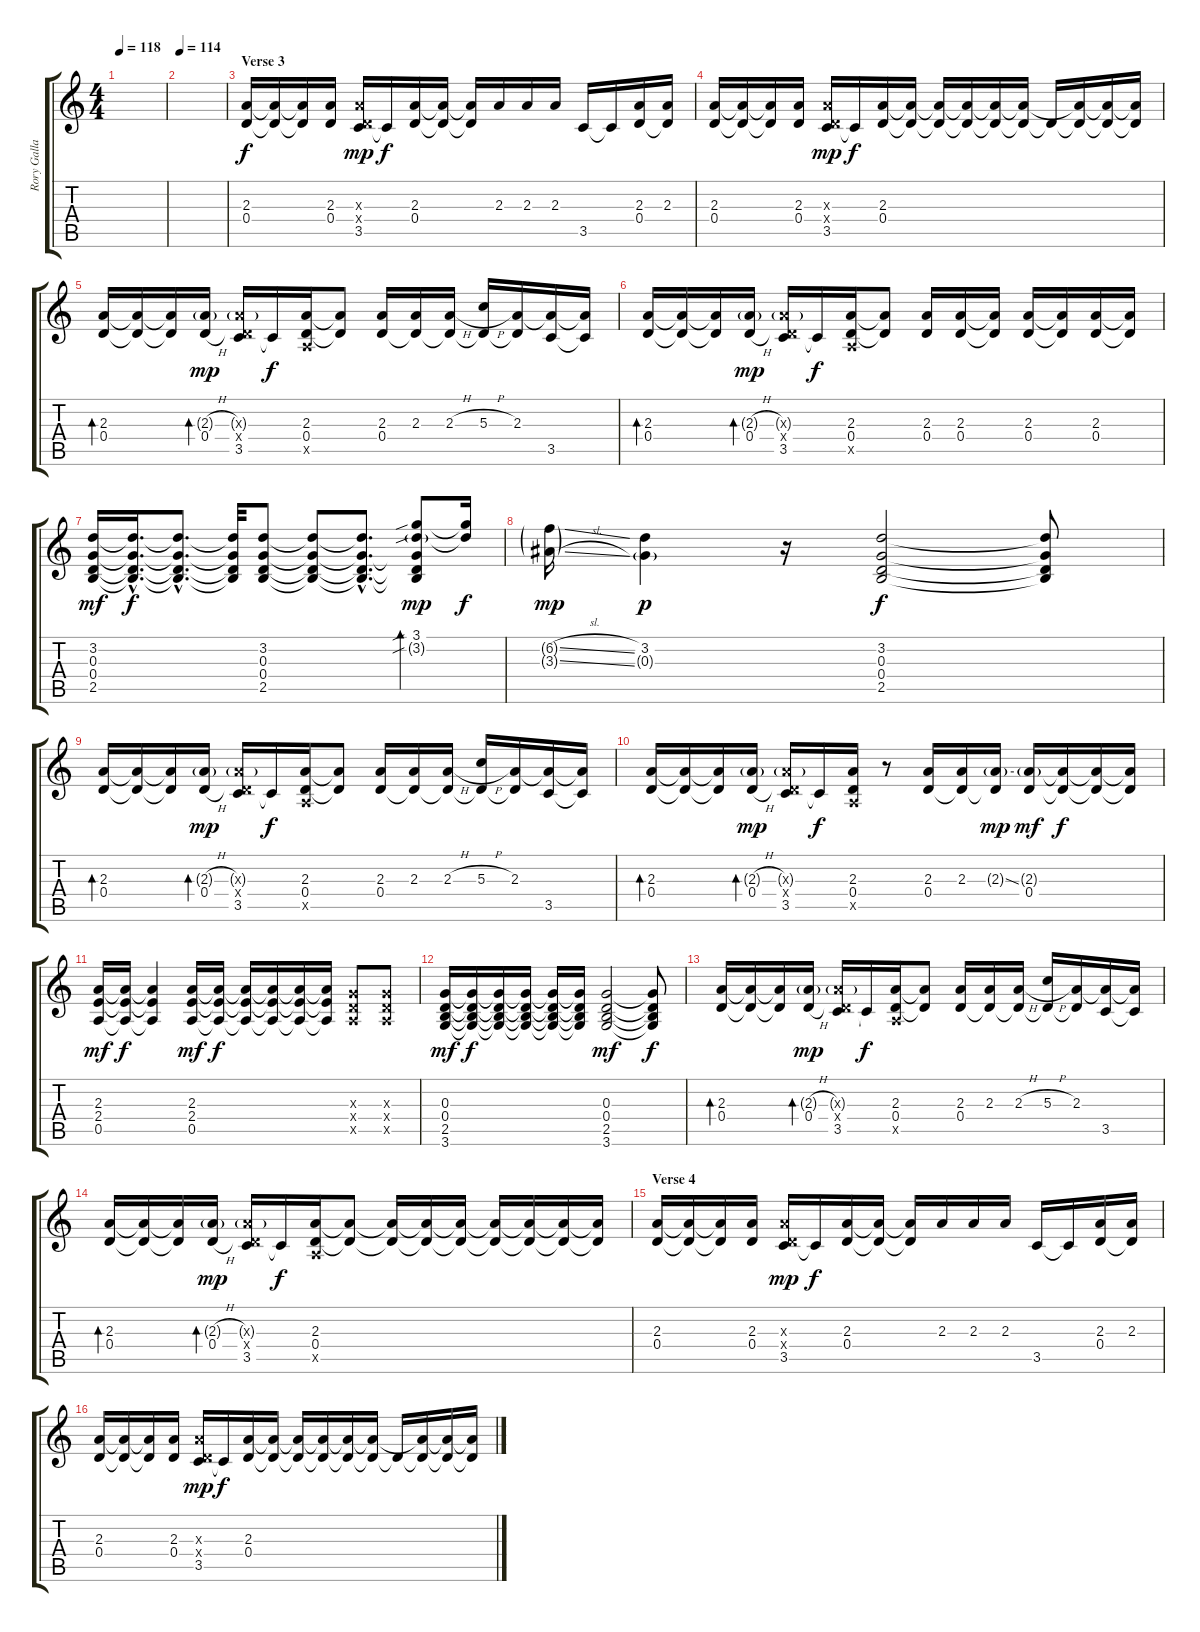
\track ("Rory Gallagher (For Sound)" "Rory Galla") {instrument electricguitarclean}
\staff {score tabs}
\tuning (E4 B3 G3 D3 A2 E2) {hide}
\ts (4 4)
\tempo 118
\clef g2
\ks c
|
\tempo 114
|
\section ("" "Verse 3")
(2.3 0.4).16{dy f} (2.3{t} 0.4{t}).16 (2.3{t} 0.4{t}).16 (2.3 0.4).16 (2.3{x} 0.4{x} 3.5).16{dy mp} 3.5{t}.16{dy f} (2.3 0.4).16 (2.3{t} 0.4{t}).16 (2.3{t} 0.4{t}).16 2.3.16 2.3.16 2.3.16 3.5.16 3.5{t}.16 (2.3 0.4).16 (2.3 0.4{t}).16 |
(2.3 0.4).16 (2.3{t} 0.4{t}).16 (2.3{t} 0.4{t}).16 (2.3 0.4).16 (2.3{x} 0.4{x} 3.5).16{dy mp} 3.5{t}.16{dy f} (2.3 0.4).16 (2.3{t} 0.4{t}).16 (2.3{t} 0.4{t}).16 (2.3{t} 0.4{t}).16 (2.3{t} 0.4{t}).16 (2.3{t} 0.4{t}).16 0.4{t}.16 (2.3{t} 0.4{t}).16 (2.3{t} 0.4{t}).16 (2.3{t} 0.4{t}).16 |
(2.3 0.4).16{bd 60} (2.3{t} 0.4{t}).16 (2.3{t} 0.4{t}).16 (2.3{h g} 0.4{h}).16{bd 120 dy mp} (2.3{g x} 0.4{x} 3.5).16 3.5{t}.16{dy f} (2.3 0.4 0.5{x}).16 (2.3{t} 0.4{t}).8 (2.3 0.4).16 (2.3 0.4{t}).16 (2.3{h} 0.4{t}).16 (5.3{h} 0.4{t}).16 (2.3 0.4{t}).16 (2.3{t} 3.5).16 (2.3{t} 3.5{t}).16 |
(2.3 0.4).16{bd 60} (2.3{t} 0.4{t}).16 (2.3{t} 0.4{t}).16 (2.3{h g} 0.4{h}).16{bd 120 dy mp} (2.3{g x} 0.4{x} 3.5).16 3.5{t}.16{dy f} (2.3 0.4 0.5{x}).16 (2.3{t} 0.4{t}).8 (2.3 0.4).16 (2.3 0.4).16 (2.3{t} 0.4{t}).16 (2.3 0.4).16 (2.3{t} 0.4{t}).16 (2.3 0.4).16 (2.3{t} 0.4{t}).16 |
(3.2 0.3 0.4 2.5).16{dy mf} (3.2{hac t} 0.3{hac t} 0.4{hac t} 2.5{hac t}).16{d dy f} (3.2{hac t} 0.3{hac t} 0.4{hac t} 2.5{hac t}).8{d} (3.2{t} 0.3{t} 0.4{t} 2.5{t}).32 (3.2 0.3 0.4 2.5).8 (3.2{t} 0.3{t} 0.4{t} 2.5{t}).8 (3.2{hac t} 0.3{hac t} 0.4{hac t} 2.5{hac t}).8{d} (3.1{sib} 3.2{sib g} 0.3{t} 0.4{t} 2.5{t}).8{bd 240 dy mp} (3.1{t} 3.2{t}).16{dy f} |
(6.2{sl g} 3.3{sl g}).16{dy mp} (3.2 0.3{g}).4{dy p} r.16 (3.2 0.3 0.4 2.5).2{dy f} (3.2{t} 0.3{t} 0.4{t} 2.5{t}).8 |
(2.3 0.4).16{bd 60} (2.3{t} 0.4{t}).16 (2.3{t} 0.4{t}).16 (2.3{h g} 0.4{h}).16{bd 120 dy mp} (2.3{g x} 0.4{x} 3.5).16 3.5{t}.16{dy f} (2.3 0.4 0.5{x}).16 (2.3{t} 0.4{t}).8 (2.3 0.4).16 (2.3 0.4{t}).16 (2.3{h} 0.4{t}).16 (5.3{h} 0.4{t}).16 (2.3 0.4{t}).16 (2.3{t} 3.5).16 (2.3{t} 3.5{t}).16 |
(2.3 0.4).16{bd 60} (2.3{t} 0.4{t}).16 (2.3{t} 0.4{t}).16 (2.3{h g} 0.4{h}).16{bd 120 dy mp} (2.3{g x} 0.4{x} 3.5).16 3.5{t}.16{dy f} (2.3 0.4 0.5{x}).16 r.8 (2.3 0.4).16 (2.3 0.4{t}).16 (2.3{ss g} 0.4{t}).16{dy mp} (2.3{g} 0.4).16{dy mf} (2.3{t} 0.4{t}).16{dy f} (2.3{t} 0.4{t}).16 (2.3{t} 0.4{t}).16 |
(2.3 2.4 0.5).16{dy mf} (2.3{t} 2.4{t} 0.5{t}).16{dy f} (2.3{t} 2.4{t} 0.5{t}).4 (2.3 2.4 0.5).16{dy mf} (2.3{t} 2.4{t} 0.5{t}).16{dy f} (2.3{t} 2.4{t} 0.5{t}).16 (2.3{t} 2.4{t} 0.5{t}).16 (2.3{t} 2.4{t} 0.5{t}).16 (2.3{t} 2.4{t} 0.5{t}).16 (0.3{x} 0.4{x} 0.5{x}).8 (0.3{x} 0.4{x} 0.5{x}).8 |
(0.3 0.4 2.5 3.6).16{dy mf} (0.3{t} 0.4{t} 2.5{t} 3.6{t}).16{dy f} (0.3{t} 0.4{t} 2.5{t} 3.6{t}).16 (0.3{t} 0.4{t} 2.5{t} 3.6{t}).16 (0.3{t} 0.4{t} 2.5{t} 3.6{t}).16 (0.3{t} 0.4{t} 2.5{t} 3.6{t}).16 (0.3 0.4 2.5 3.6).2{dy mf} (0.3{t} 0.4{t} 2.5{t} 3.6{t}).8{dy f} |
(2.3 0.4).16{bd 60} (2.3{t} 0.4{t}).16 (2.3{t} 0.4{t}).16 (2.3{h g} 0.4{h}).16{bd 120 dy mp} (2.3{g x} 0.4{x} 3.5).16 3.5{t}.16{dy f} (2.3 0.4 0.5{x}).16 (2.3{t} 0.4{t}).8 (2.3 0.4).16 (2.3 0.4{t}).16 (2.3{h} 0.4{t}).16 (5.3{h} 0.4{t}).16 (2.3 0.4{t}).16 (2.3{t} 3.5).16 (2.3{t} 3.5{t}).16 |
(2.3 0.4).16{bd 60} (2.3{t} 0.4{t}).16 (2.3{t} 0.4{t}).16 (2.3{h g} 0.4{h}).16{bd 120 dy mp} (2.3{g x} 0.4{x} 3.5).16 3.5{t}.16{dy f} (2.3 0.4 0.5{x}).16 (2.3{t} 0.4{t}).8 (2.3{t} 0.4{t}).16 (2.3{t} 0.4{t}).16 (2.3{t} 0.4{t}).16 (2.3{t} 0.4{t}).16 (2.3{t} 0.4{t}).16 (2.3{t} 0.4{t}).16 (2.3{t} 0.4{t}).16 |
\section ("" "Verse 4")
(2.3 0.4).16 (2.3{t} 0.4{t}).16 (2.3{t} 0.4{t}).16 (2.3 0.4).16 (2.3{x} 0.4{x} 3.5).16{dy mp} 3.5{t}.16{dy f} (2.3 0.4).16 (2.3{t} 0.4{t}).16 (2.3{t} 0.4{t}).16 2.3.16 2.3.16 2.3.16 3.5.16 3.5{t}.16 (2.3 0.4).16 (2.3 0.4{t}).16 |
(2.3 0.4).16 (2.3{t} 0.4{t}).16 (2.3{t} 0.4{t}).16 (2.3 0.4).16 (2.3{x} 0.4{x} 3.5).16{dy mp} 3.5{t}.16{dy f} (2.3 0.4).16 (2.3{t} 0.4{t}).16 (2.3{t} 0.4{t}).16 (2.3{t} 0.4{t}).16 (2.3{t} 0.4{t}).16 (2.3{t} 0.4{t}).16 0.4{t}.16 (2.3{t} 0.4{t}).16 (2.3{t} 0.4{t}).16 (2.3{t} 0.4{t}).16
